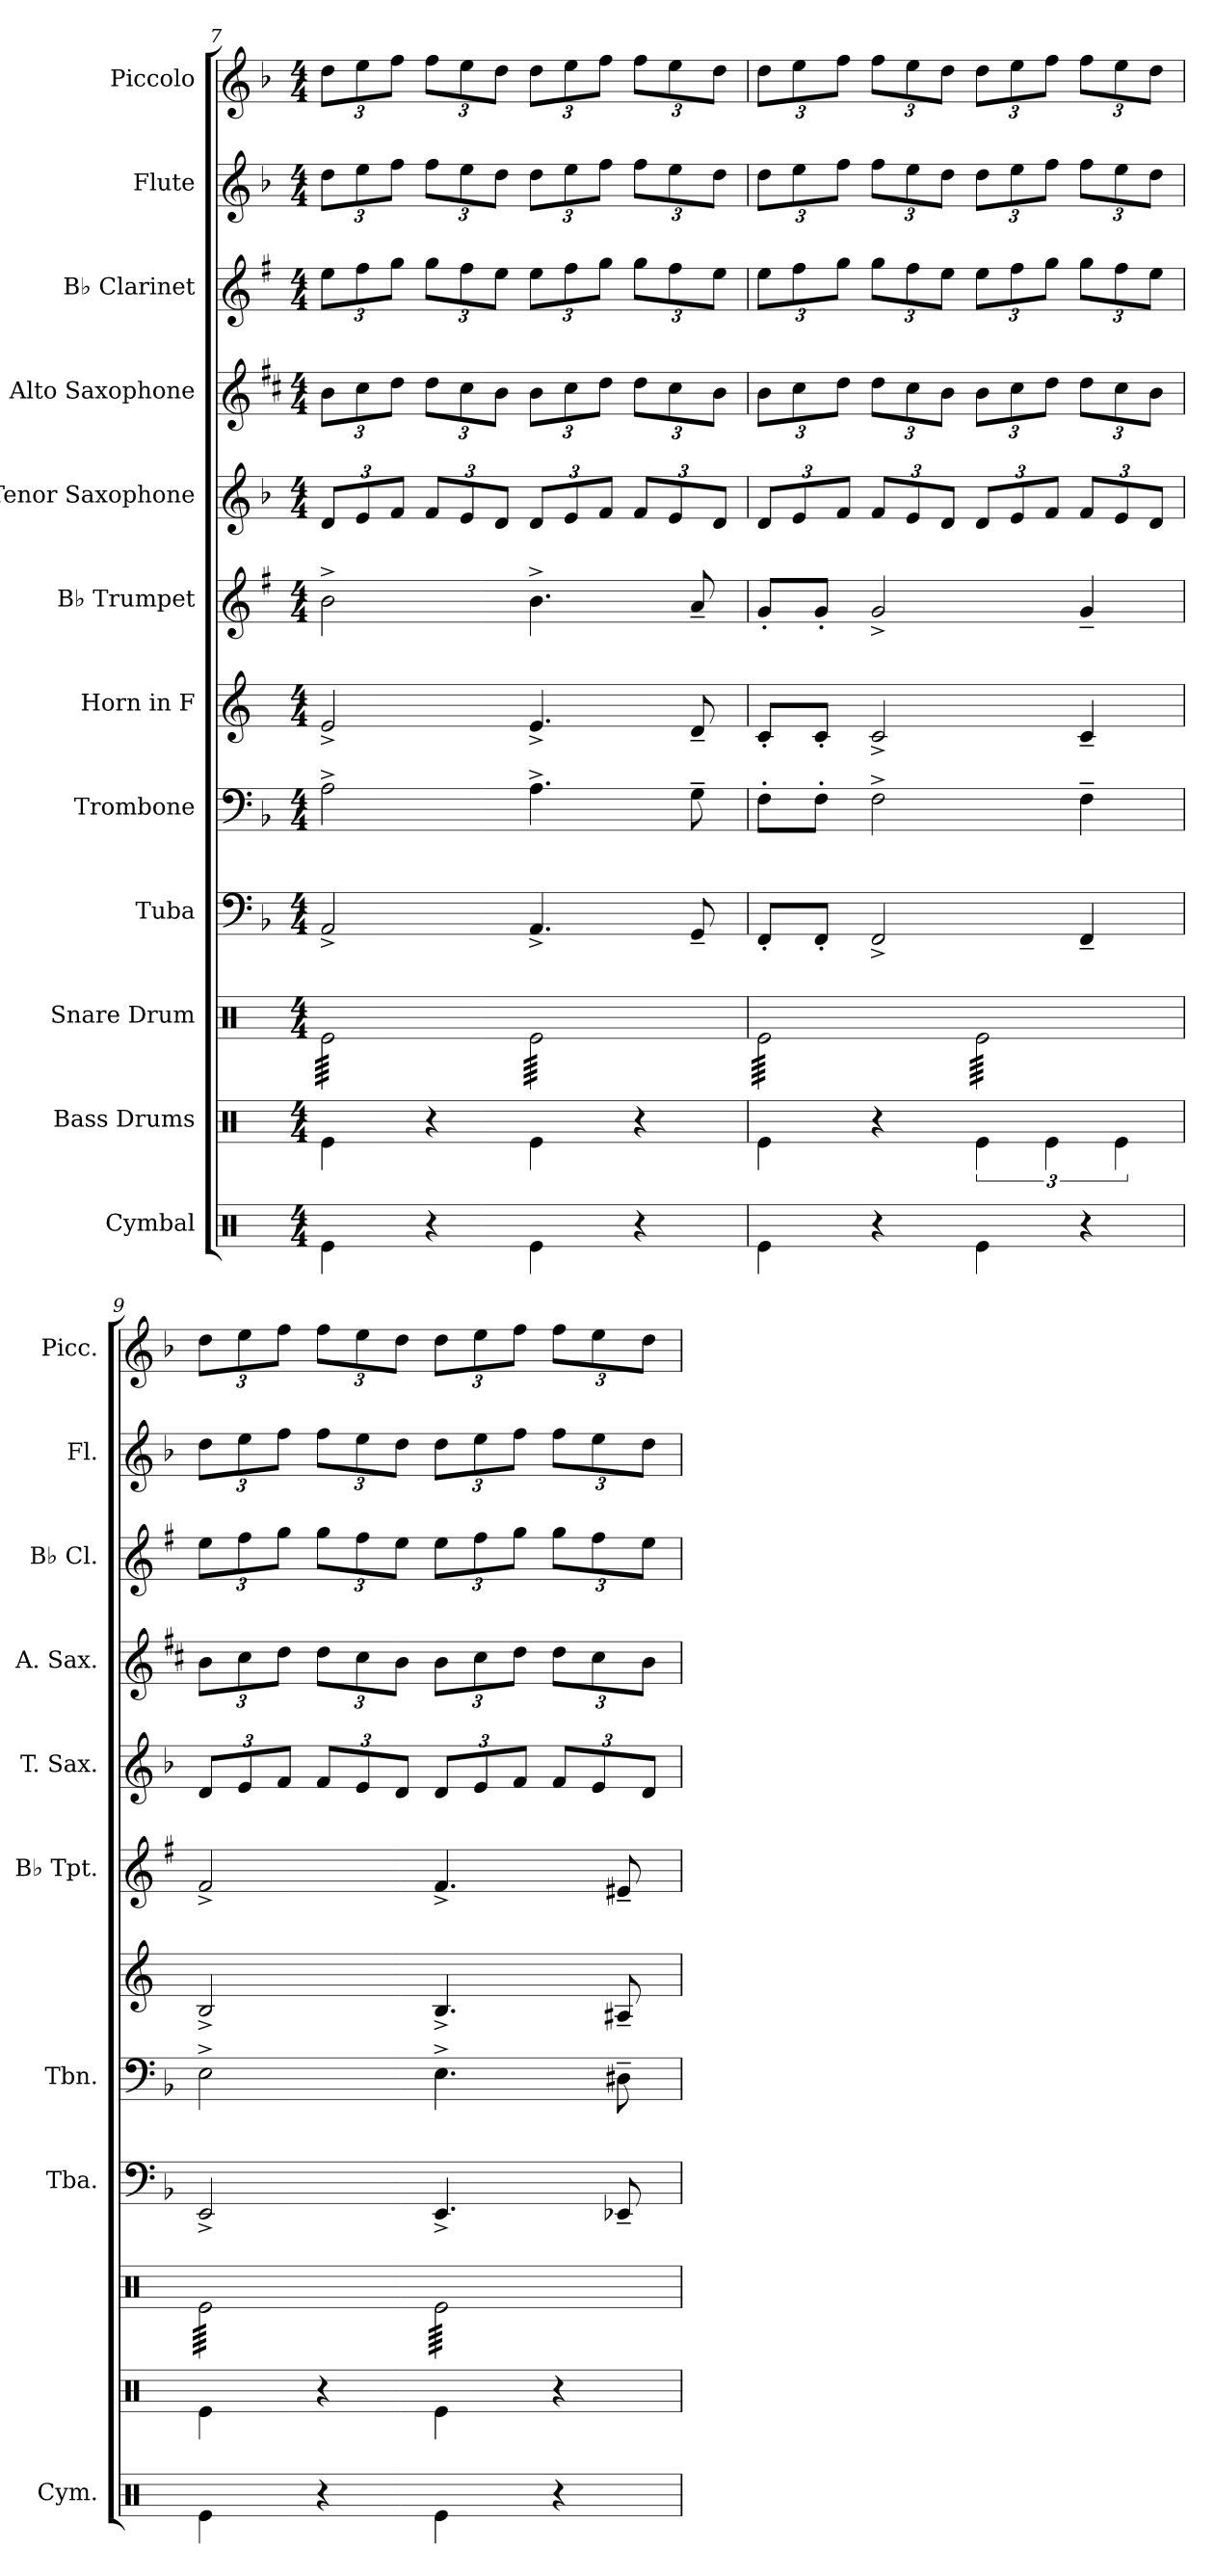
**kern	**kern	**kern	**kern	**kern	**kern	**kern	**kern	**kern	**kern	**kern	**kern
*part12	*part11	*part10	*part9	*part8	*part7	*part6	*part5	*part4	*part3	*part2	*part1
*staff12	*staff11	*staff10	*staff9	*staff8	*staff7	*staff6	*staff5	*staff4	*staff3	*staff2	*staff1
*I"Cymbal	*I"Bass Drums	*I"Snare Drum	*I"Tuba	*I"Trombone	*I"Horn in F	*I"B♭ Trumpet	*I"Tenor Saxophone	*I"Alto Saxophone	*I"B♭ Clarinet	*I"Flute	*I"Piccolo
*I'Cym.	*	*	*I'Tba.	*I'Tbn.	*	*I'B♭ Tpt.	*I'T. Sax.	*I'A. Sax.	*I'B♭ Cl.	*I'Fl.	*I'Picc.
!!LO:PB:g=z
*clefX	*clefX	*clefX	*clefF4	*clefF4	*clefG2	*clefG2	*clefG2	*clefG2	*clefG2	*clefG2	*clefG2
*	*	*	*	*	*ITrd4c7	*ITrd1c2	*ITrd8c14	*ITrd5c9	*ITrd1c2	*	*ITrd-7c-12
*k[]	*k[]	*k[]	*k[b-]	*k[b-]	*k[b-]	*k[b-]	*k[b-]	*k[b-]	*k[b-]	*k[b-]	*k[b-]
*M4/4	*M4/4	*M4/4	*M4/4	*M4/4	*M4/4	*M4/4	*M4/4	*M4/4	*M4/4	*M4/4	*M4/4
*	*	*	*	*	*	*	*Xbrackettup	*Xbrackettup	*Xbrackettup	*Xbrackettup	*Xbrackettup
=7	=7	=7	=7	=7	=7	=7	=7	=7	=7	=7	=7
*	*	*tremolo	*	*	*	*	*	*	*	*	*
4Re\	4Re\	64Re\LLLL	2AA^/	2A^\	2A^/	2a^\	12D/L	12d\L	12dd\L	12dd\L	12ddd\L
.	.	64Re\	.	.	.	.	.	.	.	.	.
.	.	64Re\	.	.	.	.	.	.	.	.	.
.	.	64Re\	.	.	.	.	.	.	.	.	.
.	.	64Re\	.	.	.	.	.	.	.	.	.
.	.	64Re\	.	.	.	.	.	.	.	.	.
.	.	.	.	.	.	.	12E/	12e\	12ee\	12ee\	12eee\
.	.	64Re\	.	.	.	.	.	.	.	.	.
.	.	64Re\	.	.	.	.	.	.	.	.	.
.	.	64Re\	.	.	.	.	.	.	.	.	.
.	.	64Re\	.	.	.	.	.	.	.	.	.
.	.	64Re\	.	.	.	.	.	.	.	.	.
.	.	.	.	.	.	.	12F/J	12f\J	12ff\J	12ff\J	12fff\J
.	.	64Re\	.	.	.	.	.	.	.	.	.
.	.	64Re\	.	.	.	.	.	.	.	.	.
.	.	64Re\	.	.	.	.	.	.	.	.	.
.	.	64Re\	.	.	.	.	.	.	.	.	.
.	.	64Re\	.	.	.	.	.	.	.	.	.
4r	4r	64Re\	.	.	.	.	12F/L	12f\L	12ff\L	12ff\L	12fff\L
.	.	64Re\	.	.	.	.	.	.	.	.	.
.	.	64Re\	.	.	.	.	.	.	.	.	.
.	.	64Re\	.	.	.	.	.	.	.	.	.
.	.	64Re\	.	.	.	.	.	.	.	.	.
.	.	64Re\	.	.	.	.	.	.	.	.	.
.	.	.	.	.	.	.	12E/	12e\	12ee\	12ee\	12eee\
.	.	64Re\	.	.	.	.	.	.	.	.	.
.	.	64Re\	.	.	.	.	.	.	.	.	.
.	.	64Re\	.	.	.	.	.	.	.	.	.
.	.	64Re\	.	.	.	.	.	.	.	.	.
.	.	64Re\	.	.	.	.	.	.	.	.	.
.	.	.	.	.	.	.	12D/J	12d\J	12dd\J	12dd\J	12ddd\J
.	.	64Re\	.	.	.	.	.	.	.	.	.
.	.	64Re\	.	.	.	.	.	.	.	.	.
.	.	64Re\	.	.	.	.	.	.	.	.	.
.	.	64Re\	.	.	.	.	.	.	.	.	.
.	.	64Re\JJJJ	.	.	.	.	.	.	.	.	.
4Re\	4Re\	64Re\LLLL	4.AA^/	4.A^\	4.A^/	4.a^\	12D/L	12d\L	12dd\L	12dd\L	12ddd\L
.	.	64Re\	.	.	.	.	.	.	.	.	.
.	.	64Re\	.	.	.	.	.	.	.	.	.
.	.	64Re\	.	.	.	.	.	.	.	.	.
.	.	64Re\	.	.	.	.	.	.	.	.	.
.	.	64Re\	.	.	.	.	.	.	.	.	.
.	.	.	.	.	.	.	12E/	12e\	12ee\	12ee\	12eee\
.	.	64Re\	.	.	.	.	.	.	.	.	.
.	.	64Re\	.	.	.	.	.	.	.	.	.
.	.	64Re\	.	.	.	.	.	.	.	.	.
.	.	64Re\	.	.	.	.	.	.	.	.	.
.	.	64Re\	.	.	.	.	.	.	.	.	.
.	.	.	.	.	.	.	12F/J	12f\J	12ff\J	12ff\J	12fff\J
.	.	64Re\	.	.	.	.	.	.	.	.	.
.	.	64Re\	.	.	.	.	.	.	.	.	.
.	.	64Re\	.	.	.	.	.	.	.	.	.
.	.	64Re\	.	.	.	.	.	.	.	.	.
.	.	64Re\	.	.	.	.	.	.	.	.	.
4r	4r	64Re\	.	.	.	.	12F/L	12f\L	12ff\L	12ff\L	12fff\L
.	.	64Re\	.	.	.	.	.	.	.	.	.
.	.	64Re\	.	.	.	.	.	.	.	.	.
.	.	64Re\	.	.	.	.	.	.	.	.	.
.	.	64Re\	.	.	.	.	.	.	.	.	.
.	.	64Re\	.	.	.	.	.	.	.	.	.
.	.	.	.	.	.	.	12E/	12e\	12ee\	12ee\	12eee\
.	.	64Re\	.	.	.	.	.	.	.	.	.
.	.	64Re\	.	.	.	.	.	.	.	.	.
.	.	64Re\	8GG~/	8G~\	8G~/	8g~/	.	.	.	.	.
.	.	64Re\	.	.	.	.	.	.	.	.	.
.	.	64Re\	.	.	.	.	.	.	.	.	.
.	.	.	.	.	.	.	12D/J	12d\J	12dd\J	12dd\J	12ddd\J
.	.	64Re\	.	.	.	.	.	.	.	.	.
.	.	64Re\	.	.	.	.	.	.	.	.	.
.	.	64Re\	.	.	.	.	.	.	.	.	.
.	.	64Re\	.	.	.	.	.	.	.	.	.
.	.	64Re\JJJJ	.	.	.	.	.	.	.	.	.
=8	=8	=8	=8	=8	=8	=8	=8	=8	=8	=8	=8
4Re\	4Re\	64Re\LLLL	8FF'/L	8F'\L	8F'/L	8f'/L	12D/L	12d\L	12dd\L	12dd\L	12ddd\L
.	.	64Re\	.	.	.	.	.	.	.	.	.
.	.	64Re\	.	.	.	.	.	.	.	.	.
.	.	64Re\	.	.	.	.	.	.	.	.	.
.	.	64Re\	.	.	.	.	.	.	.	.	.
.	.	64Re\	.	.	.	.	.	.	.	.	.
.	.	.	.	.	.	.	12E/	12e\	12ee\	12ee\	12eee\
.	.	64Re\	.	.	.	.	.	.	.	.	.
.	.	64Re\	.	.	.	.	.	.	.	.	.
.	.	64Re\	8FF'/J	8F'\J	8F'/J	8f'/J	.	.	.	.	.
.	.	64Re\	.	.	.	.	.	.	.	.	.
.	.	64Re\	.	.	.	.	.	.	.	.	.
.	.	.	.	.	.	.	12F/J	12f\J	12ff\J	12ff\J	12fff\J
.	.	64Re\	.	.	.	.	.	.	.	.	.
.	.	64Re\	.	.	.	.	.	.	.	.	.
.	.	64Re\	.	.	.	.	.	.	.	.	.
.	.	64Re\	.	.	.	.	.	.	.	.	.
.	.	64Re\	.	.	.	.	.	.	.	.	.
4r	4r	64Re\	2FF^/	2F^\	2F^/	2f^/	12F/L	12f\L	12ff\L	12ff\L	12fff\L
.	.	64Re\	.	.	.	.	.	.	.	.	.
.	.	64Re\	.	.	.	.	.	.	.	.	.
.	.	64Re\	.	.	.	.	.	.	.	.	.
.	.	64Re\	.	.	.	.	.	.	.	.	.
.	.	64Re\	.	.	.	.	.	.	.	.	.
.	.	.	.	.	.	.	12E/	12e\	12ee\	12ee\	12eee\
.	.	64Re\	.	.	.	.	.	.	.	.	.
.	.	64Re\	.	.	.	.	.	.	.	.	.
.	.	64Re\	.	.	.	.	.	.	.	.	.
.	.	64Re\	.	.	.	.	.	.	.	.	.
.	.	64Re\	.	.	.	.	.	.	.	.	.
.	.	.	.	.	.	.	12D/J	12d\J	12dd\J	12dd\J	12ddd\J
.	.	64Re\	.	.	.	.	.	.	.	.	.
.	.	64Re\	.	.	.	.	.	.	.	.	.
.	.	64Re\	.	.	.	.	.	.	.	.	.
.	.	64Re\	.	.	.	.	.	.	.	.	.
.	.	64Re\JJJJ	.	.	.	.	.	.	.	.	.
4Re\	6Re\	64Re\LLLL	.	.	.	.	12D/L	12d\L	12dd\L	12dd\L	12ddd\L
.	.	64Re\	.	.	.	.	.	.	.	.	.
.	.	64Re\	.	.	.	.	.	.	.	.	.
.	.	64Re\	.	.	.	.	.	.	.	.	.
.	.	64Re\	.	.	.	.	.	.	.	.	.
.	.	64Re\	.	.	.	.	.	.	.	.	.
.	.	.	.	.	.	.	12E/	12e\	12ee\	12ee\	12eee\
.	.	64Re\	.	.	.	.	.	.	.	.	.
.	.	64Re\	.	.	.	.	.	.	.	.	.
.	.	64Re\	.	.	.	.	.	.	.	.	.
.	.	64Re\	.	.	.	.	.	.	.	.	.
.	.	64Re\	.	.	.	.	.	.	.	.	.
.	6Re\	.	.	.	.	.	12F/J	12f\J	12ff\J	12ff\J	12fff\J
.	.	64Re\	.	.	.	.	.	.	.	.	.
.	.	64Re\	.	.	.	.	.	.	.	.	.
.	.	64Re\	.	.	.	.	.	.	.	.	.
.	.	64Re\	.	.	.	.	.	.	.	.	.
.	.	64Re\	.	.	.	.	.	.	.	.	.
4r	.	64Re\	4FF~/	4F~\	4F~/	4f~/	12F/L	12f\L	12ff\L	12ff\L	12fff\L
.	.	64Re\	.	.	.	.	.	.	.	.	.
.	.	64Re\	.	.	.	.	.	.	.	.	.
.	.	64Re\	.	.	.	.	.	.	.	.	.
.	.	64Re\	.	.	.	.	.	.	.	.	.
.	.	64Re\	.	.	.	.	.	.	.	.	.
.	6Re\	.	.	.	.	.	12E/	12e\	12ee\	12ee\	12eee\
.	.	64Re\	.	.	.	.	.	.	.	.	.
.	.	64Re\	.	.	.	.	.	.	.	.	.
.	.	64Re\	.	.	.	.	.	.	.	.	.
.	.	64Re\	.	.	.	.	.	.	.	.	.
.	.	64Re\	.	.	.	.	.	.	.	.	.
.	.	.	.	.	.	.	12D/J	12d\J	12dd\J	12dd\J	12ddd\J
.	.	64Re\	.	.	.	.	.	.	.	.	.
.	.	64Re\	.	.	.	.	.	.	.	.	.
.	.	64Re\	.	.	.	.	.	.	.	.	.
.	.	64Re\	.	.	.	.	.	.	.	.	.
.	.	64Re\JJJJ	.	.	.	.	.	.	.	.	.
=9	=9	=9	=9	=9	=9	=9	=9	=9	=9	=9	=9
4Re\	4Re\	64Re\LLLL	2EE^/	2E^\	2E^/	2e^/	12D/L	12d\L	12dd\L	12dd\L	12ddd\L
.	.	64Re\	.	.	.	.	.	.	.	.	.
.	.	64Re\	.	.	.	.	.	.	.	.	.
.	.	64Re\	.	.	.	.	.	.	.	.	.
.	.	64Re\	.	.	.	.	.	.	.	.	.
.	.	64Re\	.	.	.	.	.	.	.	.	.
.	.	.	.	.	.	.	12E/	12e\	12ee\	12ee\	12eee\
.	.	64Re\	.	.	.	.	.	.	.	.	.
.	.	64Re\	.	.	.	.	.	.	.	.	.
.	.	64Re\	.	.	.	.	.	.	.	.	.
.	.	64Re\	.	.	.	.	.	.	.	.	.
.	.	64Re\	.	.	.	.	.	.	.	.	.
.	.	.	.	.	.	.	12F/J	12f\J	12ff\J	12ff\J	12fff\J
.	.	64Re\	.	.	.	.	.	.	.	.	.
.	.	64Re\	.	.	.	.	.	.	.	.	.
.	.	64Re\	.	.	.	.	.	.	.	.	.
.	.	64Re\	.	.	.	.	.	.	.	.	.
.	.	64Re\	.	.	.	.	.	.	.	.	.
4r	4r	64Re\	.	.	.	.	12F/L	12f\L	12ff\L	12ff\L	12fff\L
.	.	64Re\	.	.	.	.	.	.	.	.	.
.	.	64Re\	.	.	.	.	.	.	.	.	.
.	.	64Re\	.	.	.	.	.	.	.	.	.
.	.	64Re\	.	.	.	.	.	.	.	.	.
.	.	64Re\	.	.	.	.	.	.	.	.	.
.	.	.	.	.	.	.	12E/	12e\	12ee\	12ee\	12eee\
.	.	64Re\	.	.	.	.	.	.	.	.	.
.	.	64Re\	.	.	.	.	.	.	.	.	.
.	.	64Re\	.	.	.	.	.	.	.	.	.
.	.	64Re\	.	.	.	.	.	.	.	.	.
.	.	64Re\	.	.	.	.	.	.	.	.	.
.	.	.	.	.	.	.	12D/J	12d\J	12dd\J	12dd\J	12ddd\J
.	.	64Re\	.	.	.	.	.	.	.	.	.
.	.	64Re\	.	.	.	.	.	.	.	.	.
.	.	64Re\	.	.	.	.	.	.	.	.	.
.	.	64Re\	.	.	.	.	.	.	.	.	.
.	.	64Re\JJJJ	.	.	.	.	.	.	.	.	.
4Re\	4Re\	64Re\LLLL	4.EE^/	4.E^\	4.E^/	4.e^/	12D/L	12d\L	12dd\L	12dd\L	12ddd\L
.	.	64Re\	.	.	.	.	.	.	.	.	.
.	.	64Re\	.	.	.	.	.	.	.	.	.
.	.	64Re\	.	.	.	.	.	.	.	.	.
.	.	64Re\	.	.	.	.	.	.	.	.	.
.	.	64Re\	.	.	.	.	.	.	.	.	.
.	.	.	.	.	.	.	12E/	12e\	12ee\	12ee\	12eee\
.	.	64Re\	.	.	.	.	.	.	.	.	.
.	.	64Re\	.	.	.	.	.	.	.	.	.
.	.	64Re\	.	.	.	.	.	.	.	.	.
.	.	64Re\	.	.	.	.	.	.	.	.	.
.	.	64Re\	.	.	.	.	.	.	.	.	.
.	.	.	.	.	.	.	12F/J	12f\J	12ff\J	12ff\J	12fff\J
.	.	64Re\	.	.	.	.	.	.	.	.	.
.	.	64Re\	.	.	.	.	.	.	.	.	.
.	.	64Re\	.	.	.	.	.	.	.	.	.
.	.	64Re\	.	.	.	.	.	.	.	.	.
.	.	64Re\	.	.	.	.	.	.	.	.	.
4r	4r	64Re\	.	.	.	.	12F/L	12f\L	12ff\L	12ff\L	12fff\L
.	.	64Re\	.	.	.	.	.	.	.	.	.
.	.	64Re\	.	.	.	.	.	.	.	.	.
.	.	64Re\	.	.	.	.	.	.	.	.	.
.	.	64Re\	.	.	.	.	.	.	.	.	.
.	.	64Re\	.	.	.	.	.	.	.	.	.
.	.	.	.	.	.	.	12E/	12e\	12ee\	12ee\	12eee\
.	.	64Re\	.	.	.	.	.	.	.	.	.
.	.	64Re\	.	.	.	.	.	.	.	.	.
.	.	64Re\	8EE-X~/	8D#X~\	8D#X~/	8d#X~/	.	.	.	.	.
.	.	64Re\	.	.	.	.	.	.	.	.	.
.	.	64Re\	.	.	.	.	.	.	.	.	.
.	.	.	.	.	.	.	12D/J	12d\J	12dd\J	12dd\J	12ddd\J
.	.	64Re\	.	.	.	.	.	.	.	.	.
.	.	64Re\	.	.	.	.	.	.	.	.	.
.	.	64Re\	.	.	.	.	.	.	.	.	.
.	.	64Re\	.	.	.	.	.	.	.	.	.
.	.	64Re\JJJJ	.	.	.	.	.	.	.	.	.
*	*	*Xtremolo	*	*	*	*	*	*	*	*	*
=	=	=	=	=	=	=	=	=	=	=	=
*-	*-	*-	*-	*-	*-	*-	*-	*-	*-	*-	*-
